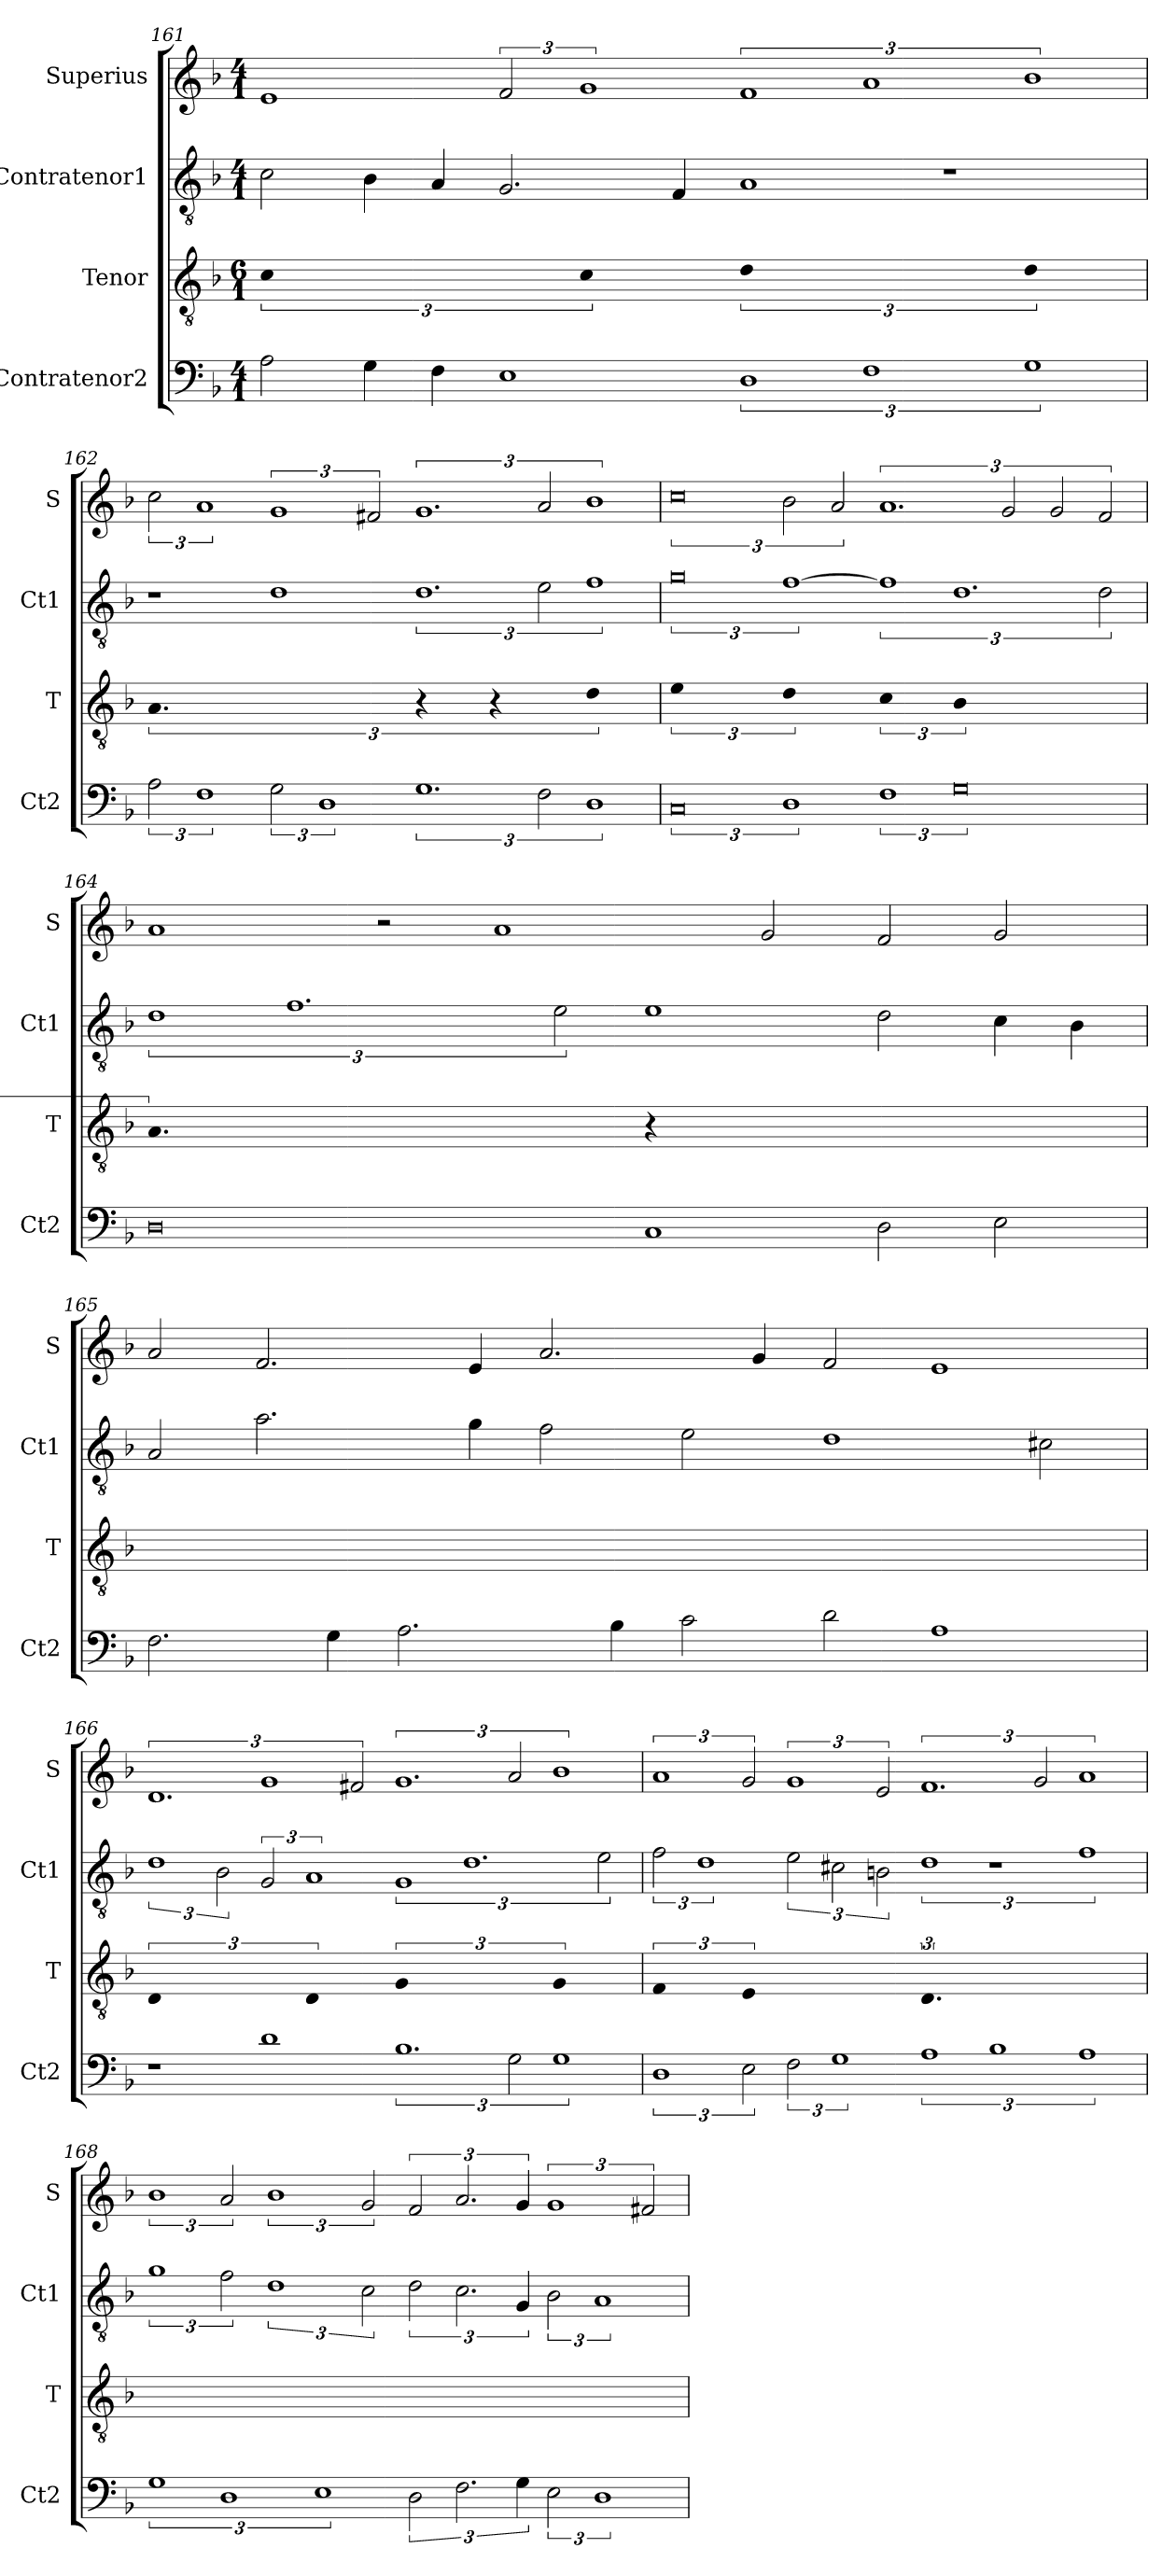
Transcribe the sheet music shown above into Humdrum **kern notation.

**kern	**kern	**kern	**kern
*part4	*part3	*part2	*part1
*staff4	*staff3	*staff2	*staff1
*I"Contratenor2	*I"Tenor	*I"Contratenor1	*I"Superius
*I'Ct2	*I'T	*I'Ct1	*I'S
*clefF4	*clefGv2	*clefGv2	*clefG2
*k[b-]	*k[b-]	*k[b-]	*k[b-]
*M4/1	*M6/1	*M4/1	*M4/1
=161	=161	=161	=161
!	!LO:N:vis=1	!	!
2A\	3%4c	2c\	1e
4G\	.	4B-\	.
4F\	.	4A/	.
1E	.	2.G/	3f/
!	!LO:N:vis=2	!	!
.	3%2c	.	3%2g
.	.	4F/	.
!	!LO:N:vis=1	!	!
3%2D	3%4d	1A	3%2f
3%2F	.	.	3%2a
.	.	1r	.
!	!LO:N:vis=2	!	!
3%2G	3%2d	.	3%2b-
=162	=162	=162	=162
!	!LO:N:vis=1.	!	!
3A\	3%4.A	1r	3cc\
3%2F	.	.	3%2a
3G\	.	1d	3%2g
3%2D	.	.	.
.	.	.	3f#X/
!	!LO:N:vis=2	!	!
3%2.G	3%2r	3%2.d	3%2.g
!	!LO:N:vis=2	!	!
.	3%2r	.	.
3F\	.	3e\	3a/
!	!LO:N:vis=2	!	!
3%2D	3%2d	3%2f	3%2b-
=163	=163	=163	=163
!	!LO:N:vis=1	!	!
3%4C	3%4e	3%4g	3%4cc
!	!LO:N:vis=2	!	!
3%2D	3%2d	[3%2f	3b-\
.	.	.	3a/
!	!LO:N:vis=2	!	!
3%2F	3%2c	3%2f]	3%2.a
!	!LO:N:vis=1	!	!
3%4G	3%4B-	3%2.d	.
.	.	.	3g/
.	.	.	3g/
.	.	3d\	3f/
=164	=164	=164	=164
!	!LO:N:vis=1.	!	!
0D	3%4.A	3%2d	1a
.	.	3%2.f	.
.	.	.	2r
.	.	.	1a
.	.	3e\	.
!	!LO:N:vis=1.	!	!
1C	3%4.r	1e	.
.	.	.	2g/
2D\	.	2d\	2f/
2E\	.	4c\	2g/
.	.	4B-\	.
=165	=165	=165	=165
!	!LO:N:vis=0.	!	!
2.F\	3%8.r	2A/	2a/
.	.	2.a\	2.f/
4G\	.	.	.
2.A\	.	.	.
.	.	4g\	4e/
.	.	2f\	2.a/
4B-\	.	.	.
2c\	.	2e\	.
.	.	.	4g/
2d\	.	1d	2f/
1A	.	.	1e
.	.	2c#X\	.
=166	=166	=166	=166
!	!LO:N:vis=1	!	!
1r	3%4D	3%2d	3%2.d
.	.	3B-\	.
1d	.	3G/	3%2g
!	!LO:N:vis=2	!	!
.	3%2D	3%2A	.
.	.	.	3f#X/
!	!LO:N:vis=1	!	!
3%2.B-	3%4G	3%2G	3%2.g
.	.	3%2.d	.
3G\	.	.	3a/
!	!LO:N:vis=2	!	!
3%2G	3%2G	.	3%2b-
.	.	3e\	.
=167	=167	=167	=167
!	!LO:N:vis=2	!	!
3%2D	3%2F	3f\	3%2a
.	.	3%2d	.
!	!LO:N:vis=1	!	!
3E\	3%4E	.	3g/
3F\	.	3e\	3%2g
3%2G	.	3c#X\	.
.	.	3Bn\	3e/
!	!LO:N:vis=1.	!	!
3%2A	3%4.D	3%2d	3%2.f
3%2B-	.	3%2r	.
.	.	.	3g/
3%2A	.	3%2f	3%2a
=168	=168	=168	=168
!	!LO:N:vis=0.	!	!
3%2G	3%8.r	3%2g	3%2b-
3%2D	.	3f\	3a/
.	.	3%2d	3%2b-
3%2E	.	.	.
.	.	3c\	3g/
3D\	.	3d\	3f/
3.F\	.	3.c\	3.a/
6G\	.	6G/	6g/
3E\	.	3B-\	3%2g
3%2D	.	3%2A	.
.	.	.	3f#X/
=	=	=	=
*-	*-	*-	*-
